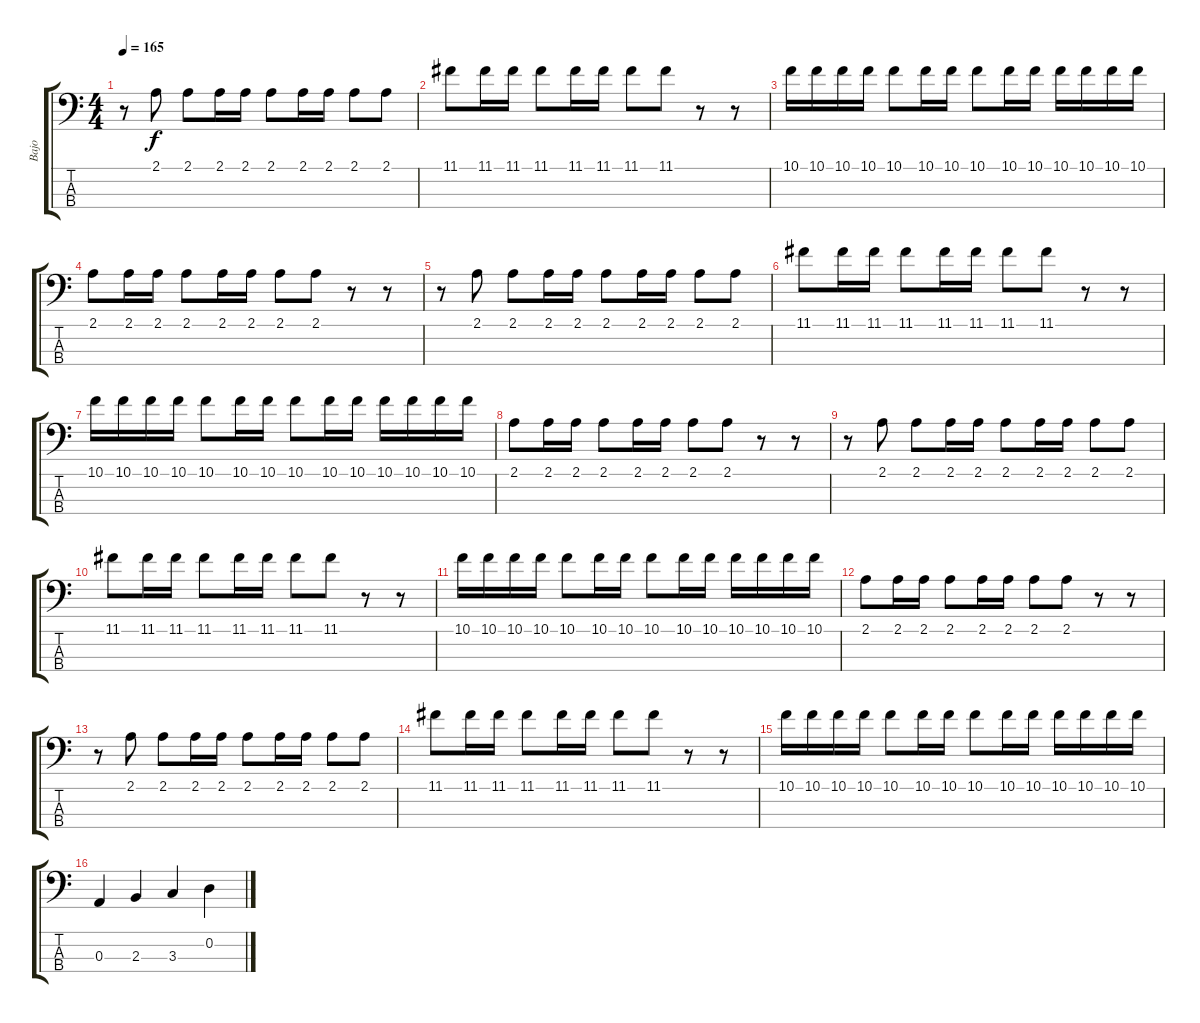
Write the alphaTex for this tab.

\track ("Bajo" "Bajo") {instrument electricbassfinger}
\staff {score tabs}
\tuning (G2 D2 A1 E1) {hide}
\ts (4 4)
\tempo 165
\clef f4
\ks c
r.8{dy f} 2.1.8 2.1.8 2.1.16 2.1.16 2.1.8 2.1.16 2.1.16 2.1.8 2.1.8 |
11.1.8 11.1.16 11.1.16 11.1.8 11.1.16 11.1.16 11.1.8 11.1.8 r.8 r.8 |
10.1.16 10.1.16 10.1.16 10.1.16 10.1.8 10.1.16 10.1.16 10.1.8 10.1.16 10.1.16 10.1.16 10.1.16 10.1.16 10.1.16 |
2.1.8 2.1.16 2.1.16 2.1.8 2.1.16 2.1.16 2.1.8 2.1.8 r.8 r.8 |
r.8 2.1.8 2.1.8 2.1.16 2.1.16 2.1.8 2.1.16 2.1.16 2.1.8 2.1.8 |
11.1.8 11.1.16 11.1.16 11.1.8 11.1.16 11.1.16 11.1.8 11.1.8 r.8 r.8 |
10.1.16 10.1.16 10.1.16 10.1.16 10.1.8 10.1.16 10.1.16 10.1.8 10.1.16 10.1.16 10.1.16 10.1.16 10.1.16 10.1.16 |
2.1.8 2.1.16 2.1.16 2.1.8 2.1.16 2.1.16 2.1.8 2.1.8 r.8 r.8 |
r.8 2.1.8 2.1.8 2.1.16 2.1.16 2.1.8 2.1.16 2.1.16 2.1.8 2.1.8 |
11.1.8 11.1.16 11.1.16 11.1.8 11.1.16 11.1.16 11.1.8 11.1.8 r.8 r.8 |
10.1.16 10.1.16 10.1.16 10.1.16 10.1.8 10.1.16 10.1.16 10.1.8 10.1.16 10.1.16 10.1.16 10.1.16 10.1.16 10.1.16 |
2.1.8 2.1.16 2.1.16 2.1.8 2.1.16 2.1.16 2.1.8 2.1.8 r.8 r.8 |
r.8 2.1.8 2.1.8 2.1.16 2.1.16 2.1.8 2.1.16 2.1.16 2.1.8 2.1.8 |
11.1.8 11.1.16 11.1.16 11.1.8 11.1.16 11.1.16 11.1.8 11.1.8 r.8 r.8 |
10.1.16 10.1.16 10.1.16 10.1.16 10.1.8 10.1.16 10.1.16 10.1.8 10.1.16 10.1.16 10.1.16 10.1.16 10.1.16 10.1.16 |
0.3.4 2.3.4 3.3.4 0.2.4
